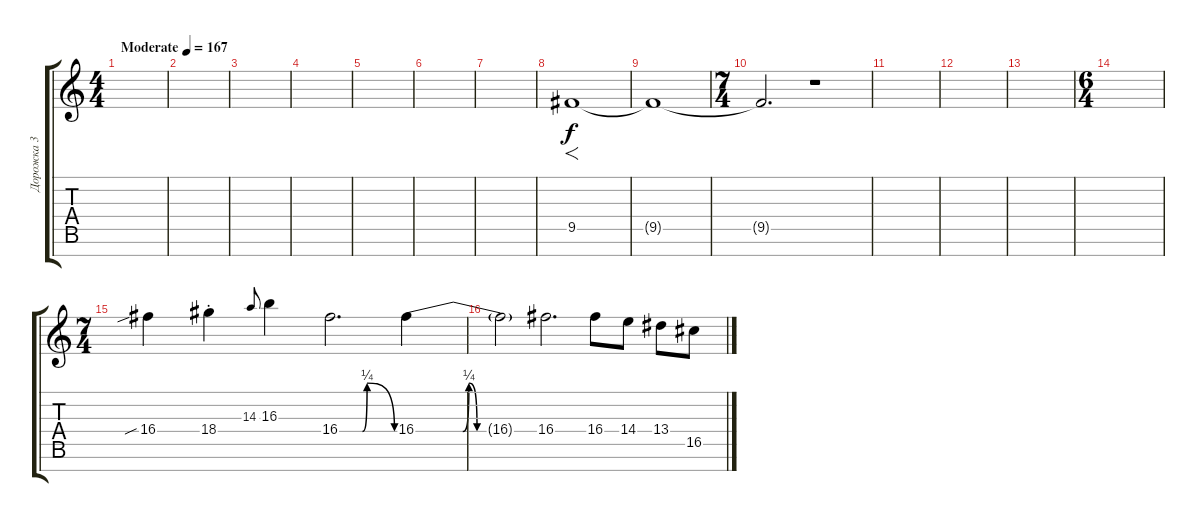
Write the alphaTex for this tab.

\track ("Дорожка 3" "Дорожка 3") {instrument distortionguitar}
\staff {score tabs}
\tuning (E4 B3 G3 D3 A2 E2 B1) {hide}
\ts (4 4)
\tempo (167 "Moderate")
\clef g2
\ks c
|
|
|
|
|
|
|
9.5.1{f} |
9.5{t}.1 |
\ts (7 4)
9.5{t}.2{d} r.1 |
|
|
|
\ts (6 4)
|
\ts (7 4)
16.4{sib}.4 18.4{st}.4 14.3.8{gr onbeat} 16.3.4 16.4{be (custom 0 0 25 0 30 1 60 0)}.2{d} 16.4{be (custom 0 0 23 0 26 1 30 0 60 0)}.4 |
16.4{t}.2 16.4.2{d} 16.4.8 14.4.8 13.4.8 16.5.8
